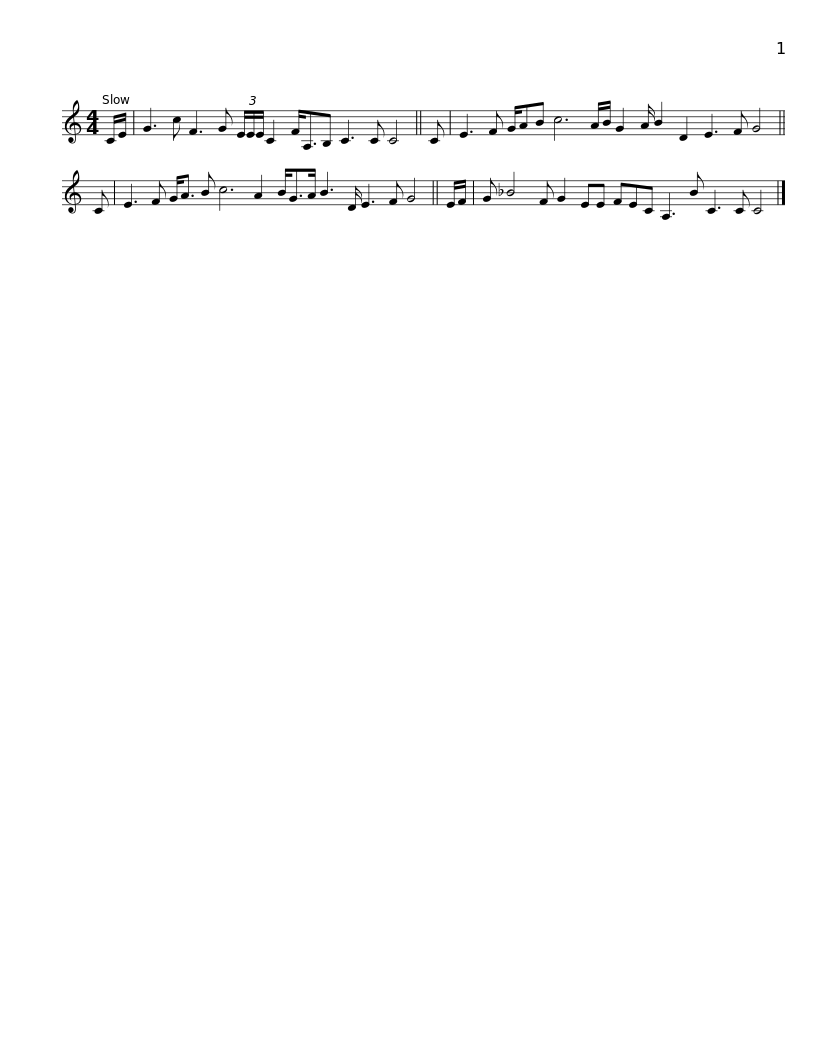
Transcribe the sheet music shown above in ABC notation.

X:1
L:1/8
M:4/4
I:linebreak $
K:C
V:1 treble
V:1
 C/E/ | G3 c F3 G (3E/E/E/ C2 F<A,B, C3 C C4 || C |$ E3 F G/AB c6 A/B/ G2 A/ B2 D2 E3 F G4 || C |$ %5
 E3 F G<A B c6 A2 B<GA/ B3 D/ E3 F G4 || E/F/ |$ G _B4 F G2 EE FEC A,3 B C3 C C4 |] %8
